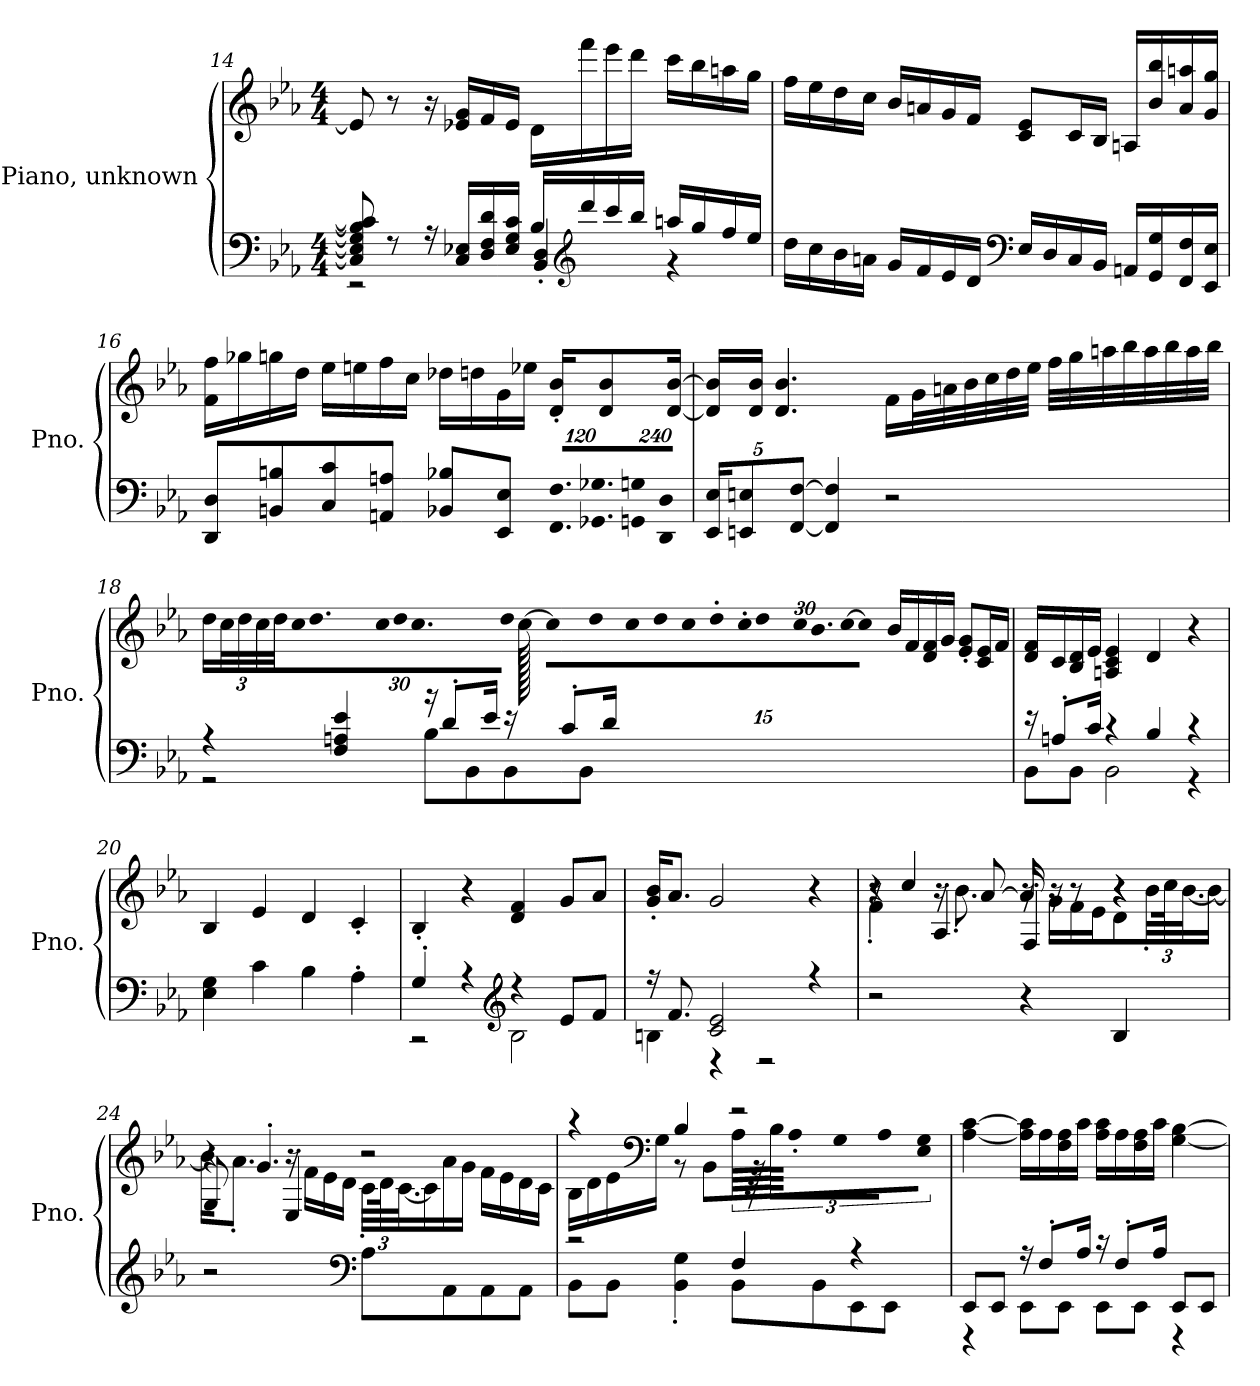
**kern	**kern
*part1	*part1
*staff2	*staff1
*I"Piano, unknown	*
*I'Pno.	*
!!LO:PB:g=z
*clefF4	*clefG2
*k[b-e-a-]	*k[b-e-a-]
*M4/4	*M4/4
=14	=14
*^	*
8C/] 8E/] 8G/] 8B-/] 8c/]	2r	8e/]
8r	.	8r
16r	.	16r
16C/ 16E-X/LL	.	16e-X/ 16g/LL
16D/ 16F/ 16d/	.	16f/
16E-/ 16G/ 16c/JJ	.	16e-/JJ
16B-/LL	4BB-/' 4D/'	16d\LL
*clefG2	*	*
16ddd/	.	16fff\
16ccc/	.	16eee-\
16bb-/JJ	.	16ddd\JJ
16aan/LL	4r	16ccc\LL
16gg/	.	16bb-\
16ff/	.	16aan\
16ee-/JJ	.	16gg\JJ
*v	*v	*
=15	=15
16dd\LL	16ff\LL
16cc\	16ee-\
16b-\	16dd\
16an\JJ	16cc\JJ
16g/LL	16b-/LL
16f/	16an/
16e-/	16g/
16d/JJ	16f/JJ
*clefF4	*
16E-/LL	8c/ 8e-/L
16D/	.
16C/	16c/L
16BB-/JJ	16B-/JJ
16AAn/LL	16An/LL
16GG/ 16G/	16b-/ 16bb-/
16FF/ 16F/	16a/ 16aan/
16EE-/ 16E-/JJ	16g/ 16gg/JJ
!!LO:LB:g=z
=16	=16
8DD/ 8D/L	16f\ 16ff\LL
.	16gg-X\
8BBn/ 8Bn/	16ggn\
.	16dd\JJ
8C/ 8c/	16ee-\LL
.	16een\
8AAn/ 8An/J	16ff\
.	16cc\JJ
8BB-X/ 8B-X/L	16dd-X\LL
.	16ddn\
8EE-/ 8E-/J	16g\
.	16ee-X\JJ
*Xbrackettup	*
!LO:N:vis=32.	!
1920%103FF/ 1920%103F/LLL	16d/' 16b-/'KL
!LO:N:vis=32.	!
1920%103GG-X/ 1920%103G-X/J	.
.	8d/ 8b-/
!LO:N:vis=16	!
1920%137GGn/ 1920%137Gn/	.
!LO:N:vis=16	!
1920%137DD/ 1920%137D/JJ	.
.	[16d/ [16b-/Jk
!!LO:LB:g=z
=17	=17
20EE-/ 20E-/KL	16d/] 16b-/]LL
10EEn/ 10En/	.
.	16d/ 16b-/JJ
.	4.d/ 4.b-/
[10FF/ [10F/J	.
4FF/] 4F/]	.
2r	16f\LL
.	32g\L
.	32an\
.	32b-\
.	32cc\
.	32dd\
.	32ee-\JJJ
.	32ff\LLL
.	32gg\
.	32aan\
.	32bb-\
.	32aa\
.	32bb-\
.	32aa\
.	32bb-\JJJ
!!LO:LB:g=z
=18	=18
*^	*
*	*	*Xbrackettup
4r	2r	24dd\LL
.	.	48cc\L
.	.	48dd\
.	.	48cc\
.	.	48dd\
!	!	!LO:N:vis=64
.	.	960%17cc\L
!	!	!LO:N:vis=64.
.	.	640%17dd\
.	.	1920ryy
!	!	!LO:N:vis=64
.	.	960%17cc\
!	!	!LO:N:vis=64
.	.	960%17dd\
!	!	!LO:N:vis=64.
.	.	640%17cc\
.	.	1920ryy
!	!	!LO:N:vis=64
.	.	960%17dd\JJJJ
4F/ 4An/ 4e-/	.	[960cc\
.	.	960%19cc\LLL]
.	.	48dd\
.	.	48cc\
.	.	48dd\
.	.	48cc\
.	.	48dd'\
!	!	!LO:N:vis=64
.	.	960%17cc'\L
!	!	!LO:N:vis=64
.	.	960%17dd\
.	.	1920ryy
!	!	!LO:N:vis=64
.	.	960%17cc\
!	!	!LO:N:vis=64.
.	.	640%17b-\
!	!	!LO:N:vis=256
.	.	[1920%17cc\JK
!	!	!LO:N:vis=32
.	.	640%23cc\JJJ]
16r	8B-\L	16b-/LL
8d'/L	.	16f/
.	8BB-\	16d/ 16f/
16e-/Jk	.	16g/JJ
16r	8BB-\	8e-/' 8g/'L
8c'/L	.	.
.	8BB-\J	16c/ 16e-/L
16d/Jk	.	16f/JJ
=19	=19	=19
16r	8BB-\L	16d/ 16f/LL
8An'/L	.	16c/
.	8BB-\J	16B-/ 16d/
16c/Jk	.	16e-/JJ
4r	2BB-\	4An/ 4c/ 4e-/
4B-/	.	4d/
4r	4r	4r
*v	*v	*
=20	=20
4E-\ 4G\	4B-/
4c\	4e-/
4B-\	4d/
4A-'\	4c'/
!!LO:LB:g=z
=21	=21
*^	*
4G'/	2r	4B-'/
4r	.	4r
*clefG2	*	*
4r	2B-\	4d/ 4f/
8e-/L	.	8g/L
8f/J	.	8a-/J
=22	=22	=22
16r	4Bn\	16g/' 16b-/'KL
8.f/	.	8.a-/J
2c/ 2e-/	4r	2g/
.	2r	.
4r	.	4r
*v	*v	*
=23	=23
*	*^
*	*	*^
2r	8r	4f'\	4r
.	4cc/	.	.
.	.	16r	4A-'/
.	.	8.b-'\	.
.	[8a-/	.	.
4r	16a-/]	16r	4F'/
.	16r	16g\LL	.
.	8r	16f\	.
.	.	16e-\J	.
4B-/	4r	8d\	4r
.	.	48b-'\LL	.
.	.	96cc\K	.
.	.	[48.b-\J	.
.	.	16b-\JJ_	.
!!LO:LB:g=z	!!	!!
=24	=24	=24	=24
2r	8G/	16b-\KL]	4r
.	.	8.a-'\J	.
.	4.g'/	.	.
.	.	16r	4E-'/
.	.	16f\LL	.
.	.	16e-\	.
.	.	16d\JJ	.
*clefF4	*	*	*
8A-\L	2r	48c'\LLL	2r
.	.	96d\K	.
.	.	[48.c\J	.
.	.	16c\]	.
8AA-\	.	16a-\	.
.	.	16g\JJ	.
8AA-\	.	16f\LL	.
.	.	16e-\	.
8AA-\J	.	16d\	.
.	.	16c\JJ	.
*	*	*v	*v
=25	=25	=25
*^	*	*
2r	8BB-\L	4r	16B-\LL
.	.	.	16d\
.	8BB-\J	.	16e-\
*	*	*clefF4	*
.	.	.	16G\JJ
.	4BB-\' 4G\'	4B-/	8r
.	.	.	8BB-\L
*	*	*	*brackettup
4F/	8BB-\L	2r	96A-\Jkkk
.	.	.	96r
.	.	.	96B-\KLLL
.	.	.	32A-'\J
.	.	.	16G\J
.	8BB-\	.	8A-\J
4r	8EE-\	.	4E-\ 4G\
.	8EE-\J	.	.
*	*	*v	*v
!!LO:PB:g=z
=26	=26	=26
8EE-/L	4r	[4A-\ [4c\
8EE-/J	.	.
16r	8EE-\L	16A-\] 16c\]LL
8F'/L	.	16A-\
.	8EE-\J	16F\ 16A-\
16A-/Jk	.	16c\JJ
16r	8EE-\L	16A-\ 16c\LL
8F'/L	.	16A-\
.	8EE-\J	16F\ 16A-\
16A-/Jk	.	16c\JJ
8EE-/L	4r	[4G\ [4B-\
8EE-/J	.	.
*v	*v	*
=	=
*-	*-
